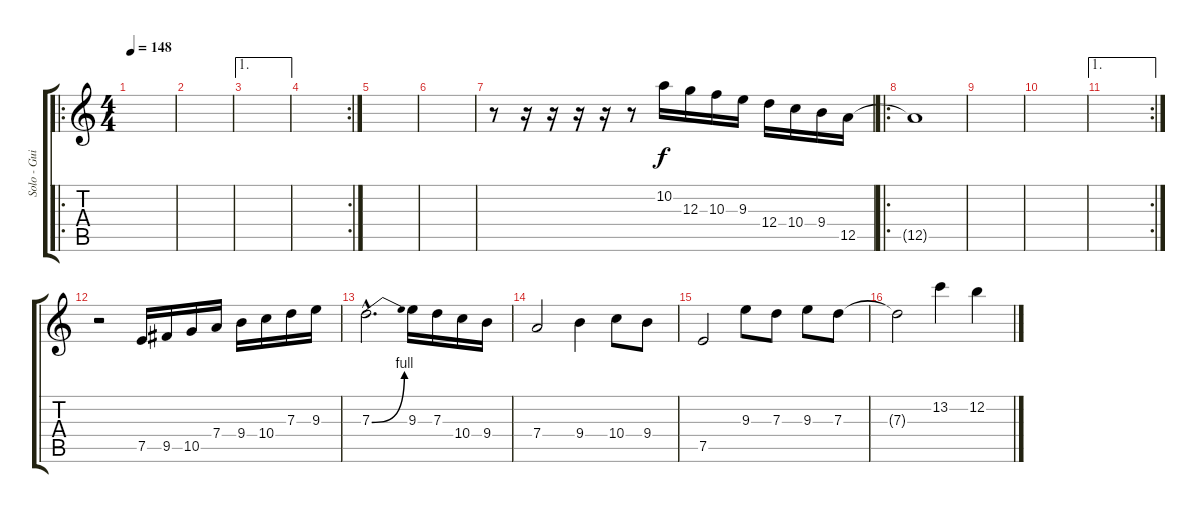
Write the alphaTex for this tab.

\track ("Solo - Guitar" "Solo - Gui") {instrument distortionguitar}
\staff {score tabs}
\tuning (E4 B3 G3 D3 A2 E2) {hide}
\ro
\ts (4 4)
\tempo 148
\clef g2
\ks c
|
|
\ae 1
|
\rc 2
|
|
|
r.8 r.16 r.16 r.16 r.16 r.8 10.2.16 12.3.16 10.3.16 9.3.16 12.4.16 10.4.16 9.4.16 12.5.16 |
\ro
12.5{t}.1 |
|
|
\ae 1
\rc 2
|
r.2 7.5.16 9.5.16 10.5.16 7.4.16 9.4.16 10.4.16 7.3.16 9.3.16 |
7.3{be (bend 0 0 60 4) hac}.2{d} 9.3.16 7.3.16 10.4.16 9.4.16 |
7.4.2 9.4.4 10.4.8 9.4.8 |
7.5.2 9.3.8 7.3.8 9.3.8 7.3.8 |
7.3{t}.2 13.2.4 12.2.4
